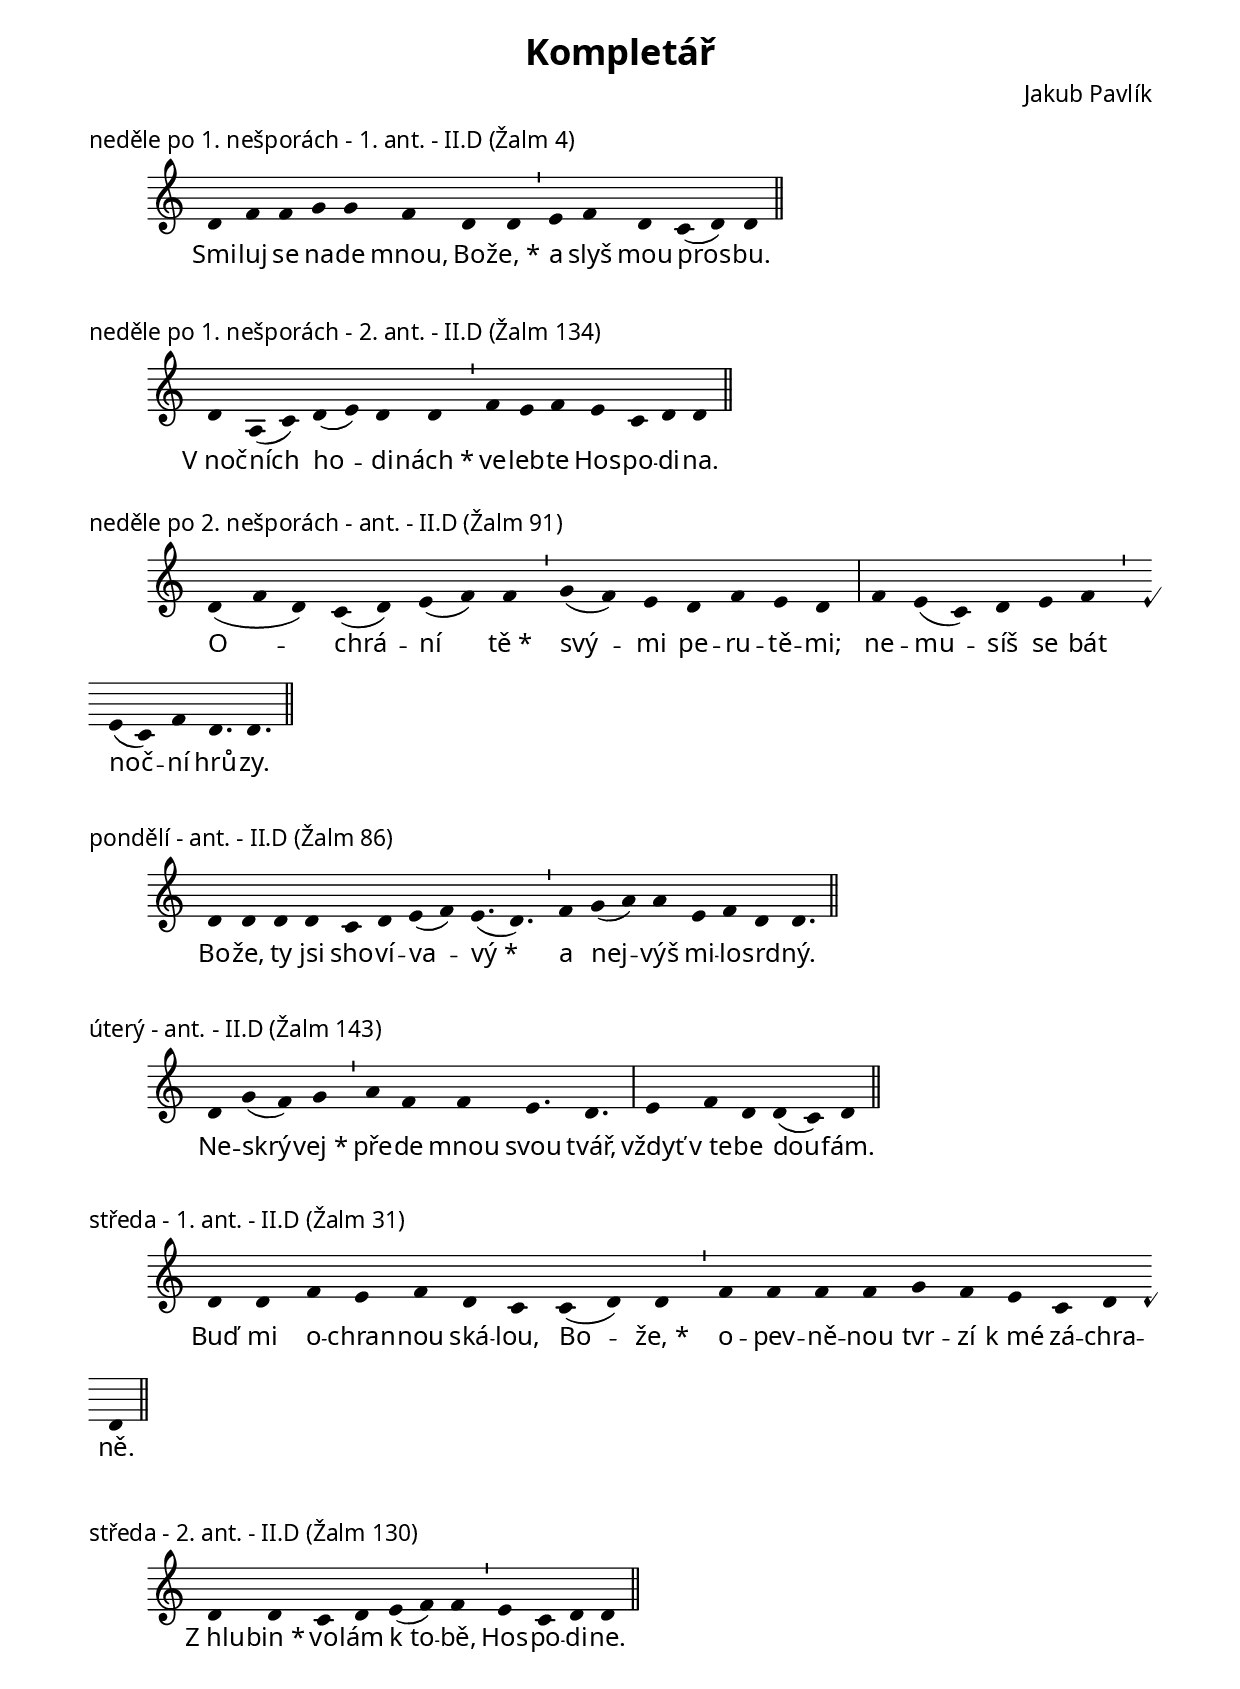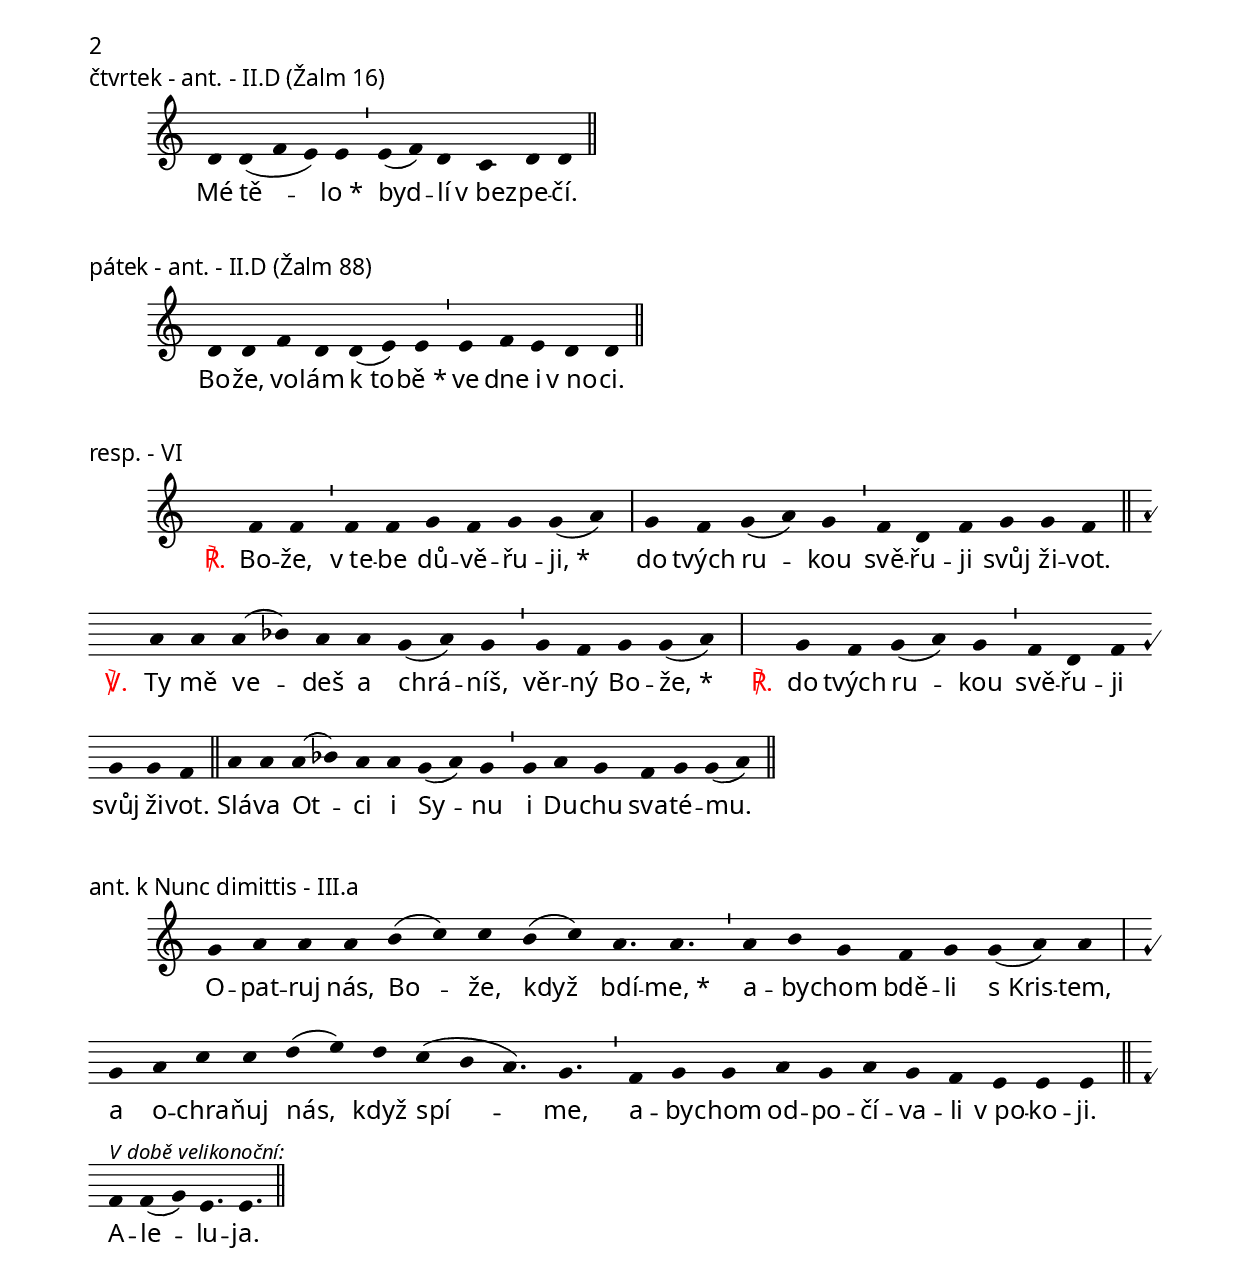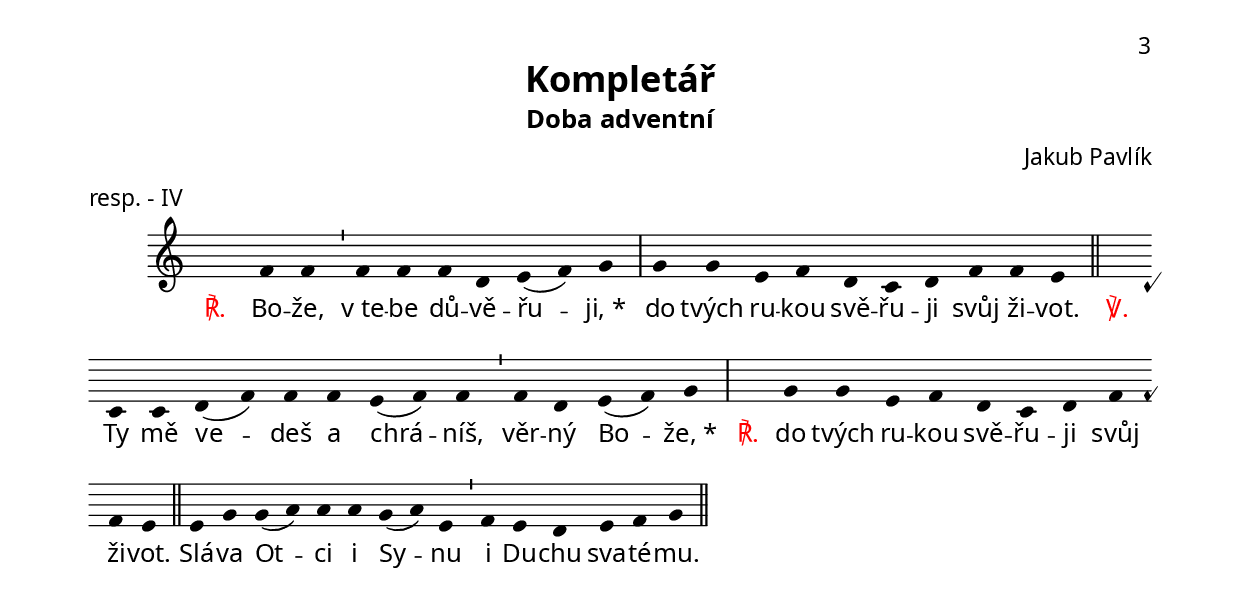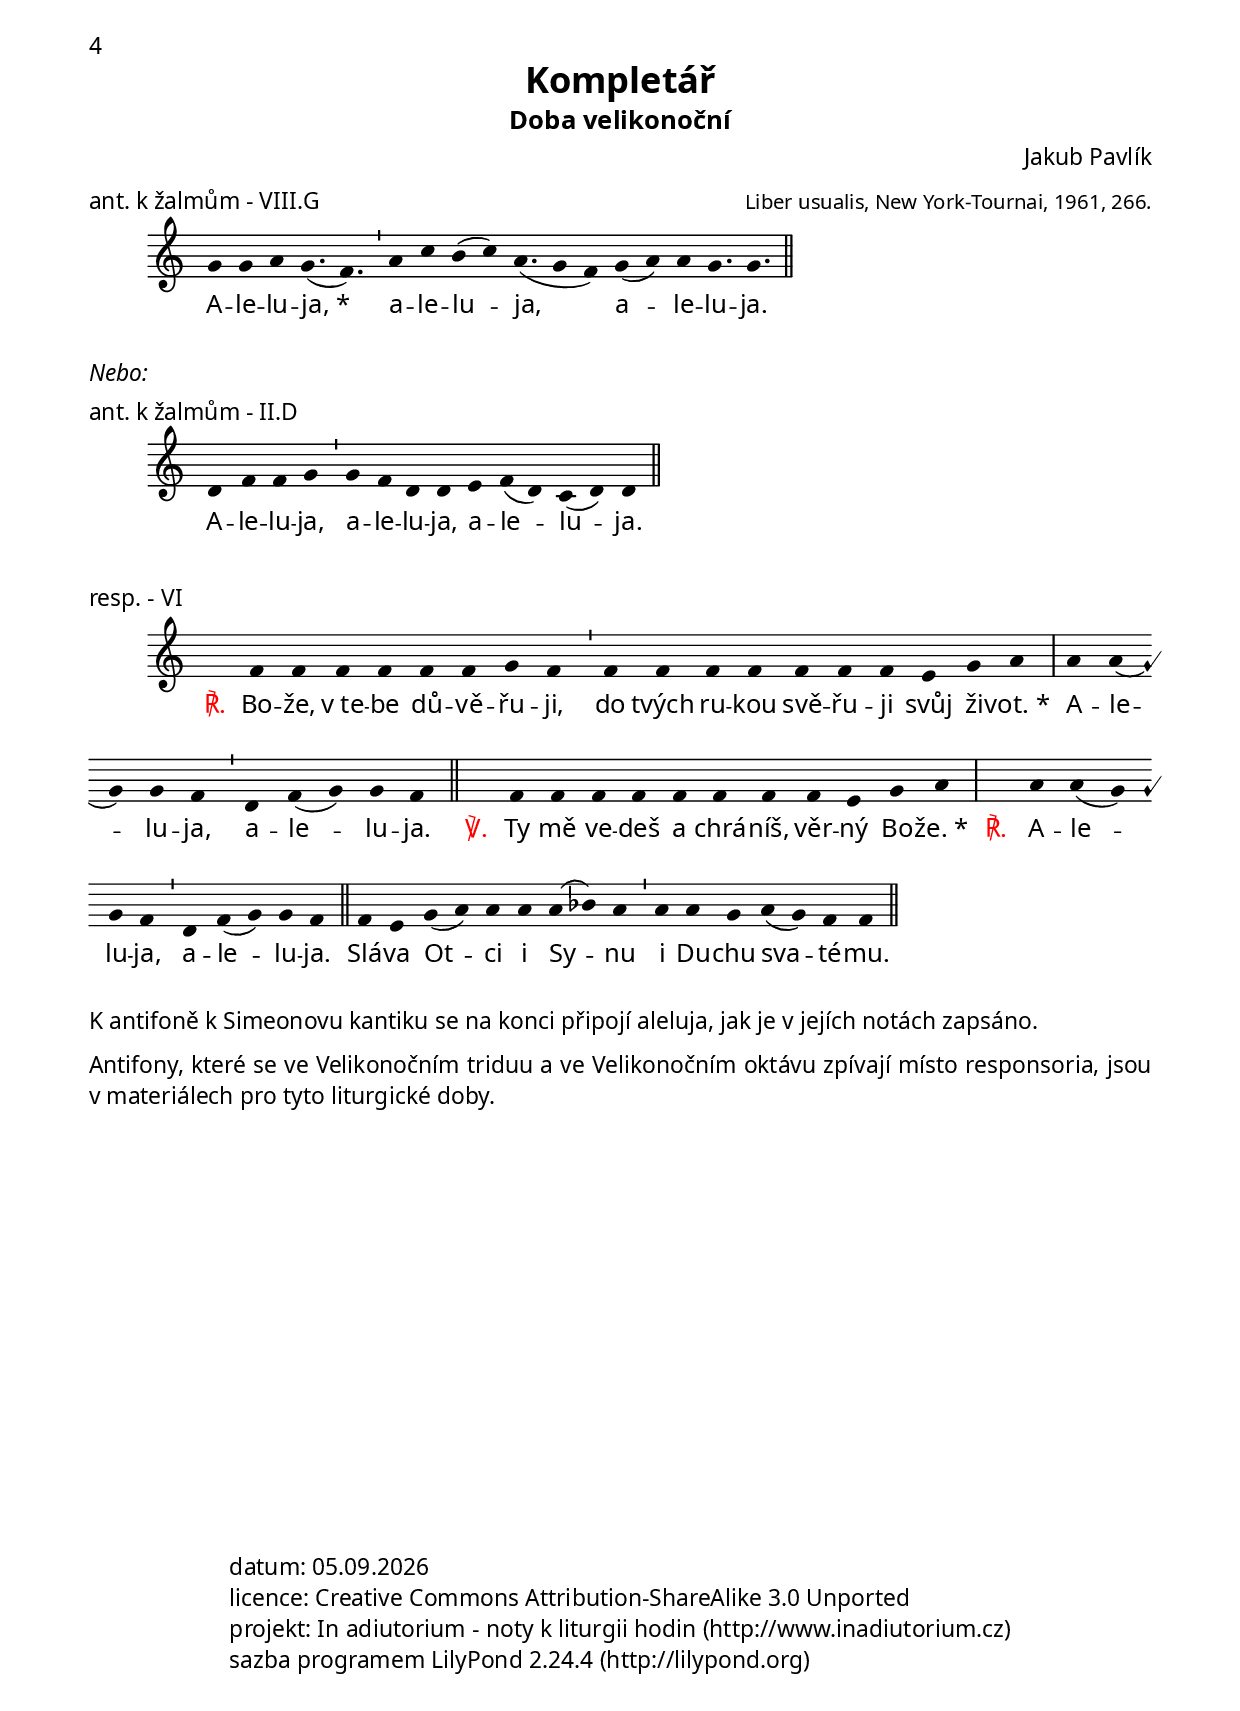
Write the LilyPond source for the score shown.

\version "2.19.4"

\header {
  title = "Kompletář"
  composer = "Jakub Pavlík"
}

\include "spolecne.ly"
\include "dilyresponsorii.ly"

\paper {
  ragged-bottom=##f
  ragged-last-bottom=##t
}

\score {
  \relative c' {
    \choralniRezim

    d4 f f g g f d d \barMin e f d c( d) d \barFinalis
  }
  \addlyrics {
    Smi -- luj se na -- de mnou, Bo -- že,_* a slyš mou pros -- bu.
  }
  \header {
    quid = "neděle po 1. nešporách - 1. ant."
    quidbreve = "1. ant."
    modus = "II"
    differentia = "D"
    psalmus = "Žalm 4"
    id = "nei1"
    piece = \markup\sestavTitulek
  }
}

\score {
  \relative c' {
    \choralniRezim
    d4 a( c) d( e) d d \barMin
    f4 e f e c d d4 \barFinalis
  }
  \addlyrics {
    V_noč -- ních ho -- di -- nách_* ve -- leb -- te Hos -- po -- di -- na.
  }
  \header {
    quid = "neděle po 1. nešporách - 2. ant."
    quidbreve = "2. ant."
    modus = "II"
    differentia = "D"
    psalmus = "Žalm 134"
    placet = "_V nočních_ je hodně neobvyklé - mám tu antifonu takhle rád, ale spíš není způsobilá stát se součástí kánonu českého chorálu"
    piece = \markup\sestavTitulek
    id = "nei2"
  }
}

\score {
  \relative c' {
    \choralniRezim
    d4( f d) c( d) e( f) f \barMin
    g( f) e d f e d \barMax
    f e( c) d e f \barMin
    e( c) f d4. d4. \barFinalis
  }
  \addlyrics {
    O -- chrá -- ní tě_* svý -- mi pe -- ru -- tě -- mi;
    ne -- mu -- síš se bát noč -- ní hrů -- zy.
  }
  \header {
    quid = "neděle po 2. nešporách - ant."
    quidbreve = "ant."
    modus = "II"
    differentia = "D"
    psalmus = "Žalm 91"
    placet = "starý nápěv, dnes už z korpusu ve více ohledech nelibě vyčnívá"
    piece = \markup\sestavTitulek
    id = "neii"
  }
}

\score {
  \relative c' {
    \choralniRezim
    d4 d d d c d e( f) e4.( d) \barMin f4 g( a) a e f d d4. \barFinalis
  }
  \addlyrics {
    Bo -- že, ty jsi sho -- ví -- va -- vý_* a nej -- výš mi -- lo -- srd -- ný.
  }
  \header {
    quid = "pondělí - ant."
    quidbreve = "ant."
    modus = "II"
    differentia = "D"
    placet = "ten velký skok působí nuceně/přehnaně/nepřirozeně"
    piece = \markup\sestavTitulek
    psalmus = "Žalm 86"
    id = "po"
  }
}

\score {
  \relative c' {
    \choralniRezim
    d4 g( f) g \barMin a f f e4. d \barMax
    e4 f d d( c) d \barFinalis
  }
  \addlyrics {
    Ne -- skrý -- vej_* pře -- de mnou svou tvář,
    vždyť v_te -- be dou -- fám.
  }
  \header {
    quid = "úterý - ant."
    quidbreve = "ant."
    modus = "II"
    differentia = "D"
    psalmus = "Žalm 143"
    placet = "také moje oblíbená antifona, ale začátek není pro modus II zrovna typický"
    piece = \markup\sestavTitulek
    id = "ut"
  }
}

\score {
  \relative c' {
    \choralniRezim
    d4 d f e f d c c( d) d \barMin
    f f f f g f e c d d \barFinalis
  }
  \addlyrics {
    Buď mi o -- chran -- nou ská -- lou, Bo -- že,_*
    o -- pev -- ně -- nou tvr -- zí k_mé zá -- chra -- ně.
  }
  \header {
    quid = "středa - 1. ant."
    quidbreve = "1. ant."
    modus = "II"
    differentia = "D"
    psalmus = "Žalm 31"
    piece = \markup\sestavTitulek
    id = "st1"
  }
}

\score {
  \relative c' {
    \choralniRezim
    d4 d c d e( f) f \barMin
    e c d d \barFinalis
  }
  \addlyrics {
    Z_hlu -- bin_* vo -- lám k_to -- bě, Hos -- po -- di -- ne.
  }
  \header {
    quid = "středa - 2. ant."
    quidbreve = "2. ant."
    modus = "II"
    differentia = "D"
    psalmus = "Žalm 130"
    piece = \markup\sestavTitulek
    id = "st2"
  }
}

\pageBreak % ZLOM

\score {
  \relative c' {
    \choralniRezim
    d4 d( f e) e \barMin e( f) d c d d \barFinalis
  }
  \addlyrics {
    Mé tě -- lo_* byd -- lí v_bez -- pe -- čí.
  }
  \header {
    quid = "čtvrtek - ant."
    quidbreve = "ant."
    modus = "II"
    differentia = "D"
    psalmus = "Žalm 16"
    piece = \markup\sestavTitulek
    placet = "spíš lépe"
    id = "ct"
  }
}

\score {
  \relative c' {
    \choralniRezim
    d4 d f d d( e) e \barMin e f e d d \barFinalis
  }
  \addlyrics {
    Bo -- že, vo -- lám k_to -- bě_* ve dne i v_no -- ci.
  }
  \header {
    quid = "pátek - ant."
    quidbreve = "ant."
    modus = "II"
    differentia = "D"
    psalmus = "Žalm 88"
    piece = \markup\sestavTitulek
    placet = "nepříliš zpěvná"
    id = "pa"
  }
}

\score {
  \relative c' {
    \choralniRezim

    % R
    \neviditelna f
    f4 f \barMin f f g f g g( a) \barMax
    g4 f g( a) g \barMin f d f g g f \barFinalis
    % V
    \neviditelna a
    a4 a a( bes) a a g( a) g \barMin g f g g( a) \barMax
    % R
    \neviditelna g
    g4 f g( a) g \barMin f d f g g f \barFinalis
    % Slava
    \respVIdoxologie \barFinalis
  }
  \addlyrics {
    \Response Bo -- že, v_te -- be dů -- vě -- řu -- ji,_*
    do tvých ru -- kou svě -- řu -- ji svůj ži -- vot.
    \Verse Ty mě ve -- deš a chrá -- níš, věr -- ný Bo -- že,_*
    \Response do tvých ru -- kou svě -- řu -- ji svůj ži -- vot.
    \textRespDoxologie
  }
  \header {
    quid = "resp."
    modus = "VI"
    piece = \markup {\sestavTitulekResp}
    id = "resp"
  }
}

\score {
  \relative c'' {
    \choralniRezim
    g4 a a a b( c) c b( c) a4. a \barMin
    a4 b g f g g( a) a \barMax
    g a c c d( e) d c( b a4.) g \barMin
    f4 g g a g a g f e e e \barFinalis
    f^\rubrVelikAleluja f( g) e4. e \barFinalis
  }
  \addlyrics {
    O -- pat -- ruj nás, Bo -- že, když bdí -- me,_*
    a -- by -- chom bdě -- li s_Kris -- tem,
    a o -- chra -- ňuj nás, když spí -- me,
    a -- by -- chom od -- po -- čí -- va -- li v_po -- ko -- ji.
    A -- le -- lu -- ja.
  }
  \header {
    quid = "ant. k Nunc dimittis"
    quidbreve = "ant."
    modus = "III"
    differentia = "a"
    psalmus = "Nunc dimittis"
    piece = \markup {\sestavTitulekBezZalmu}
    id = "sim"
  }
}

\bookpart {
  \header {
    subtitle = "Doba adventní"
  }

  \score {
    \relative c' {
      \choralniRezim

      % R
      \neviditelna f
      f4 f \barMin f f f d e( f) g \barMax
      g g e f d c d f f e \barFinalis
      % V
      \neviditelna d
      c c d( f) f f e( f) f \barMin f d e( f) g \barMax
      % R
      \neviditelna g
      g g e f d c d f f e \barFinalis
      % Slava
      \respIVdoxologie \barFinalis
    }
    \addlyrics {
      \Response Bo -- že, v_te -- be dů -- vě -- řu -- ji,_*
      do tvých ru -- kou svě -- řu -- ji svůj ži -- vot.
      \Verse Ty mě ve -- deš a chrá -- níš, věr -- ný Bo -- že,_*
      \Response do tvých ru -- kou svě -- řu -- ji svůj ži -- vot.
      \textRespDoxologie
    }
    \header {
      quid = "resp."
      modus = "IV"
      piece = \markup {\sestavTitulekResp}
      id = "resp-adv"
    }
  }
}

\bookpart {
  \header {
    subtitle = "Doba velikonoční"
  }

  % Tato cast obsahuje mene not a proto je lepsi, aby se, narozdil
  % od prvni casti, noty neroztahovaly na celou stranku, ale byly
  % nakupene nahore:
  \paper {
    ragged-bottom=##f
    ragged-last-bottom=##t
  }

  \score {
    \relative c'' {
      \choralniRezim
      g4 g a g4.( f) \barMin
      a4 c b( c) a4.( g4 f)
      g( a) a g4. g \barFinalis
    }
    \addlyrics {
      A -- le -- lu -- ja,_*
      a -- le -- lu -- ja,
      a -- le -- lu -- ja.
    }
    \header {
      quid = "ant. k žalmům"
      quidbreve = "ant."
      modus = "VIII"
      differentia = "G"
      psalmus = ""
      placet = "nebylo by lepší nevázat se na solesmeskou rytmizaci a vyjít z AR1912?"
      id = "pasch"
      piece = \markup {\sestavTitulekBezZalmu}
      fons_externus = "Liber usualis, New York-Tournai, 1961, 266."
    }
  }

  \markup\italic{Nebo:}

  \score {
    \relative c' {
      \choralniRezim
      d4 f f g \barMin
      g f d d
      e f( d) c( d) d \barFinalis
    }
    \addlyrics {
      A -- le -- lu -- ja,
      a -- le -- lu -- ja,
      a -- le -- lu -- ja.
    }
    \header {
      quid = "ant. k žalmům"
      quidbreve = "ant."
      modus = "II"
      differentia = "D"
      psalmus = ""
      fial = "kompletar.ly#nei1?upraveno&jiny text"
      id = "pasch2"
      piece = \markup {\sestavTitulekBezZalmu}
    }
  }

  \score {
    \relative c' {
      \choralniRezim

      % R
      \neviditelna f
      f4 f f f f f g f \barMin
      f f f f f f f e g a \barMax
      \respVIalelujaResponsum \barFinalis
      % V
      \neviditelna f
      f4 f f f f f f f e g a \barMax
      % R
      \neviditelna a
      \respVIalelujaResponsum \barFinalis
      % Slava
      \respVIalelujaDoxologie \barFinalis
    }
    \addlyrics {
      \Response Bo -- že, v_te -- be dů -- vě -- řu -- ji,
      do tvých ru -- kou svě -- řu -- ji svůj ži -- vot._* \textRespAleluja
      \Verse Ty mě ve -- deš a chrá -- níš, věr -- ný Bo -- že._*
      \Response \textRespAleluja
      \textRespDoxologie
    }
    \header {
      quid = "resp."
      modus = "VI"
      id = "paschresp"
      piece = \markup {\sestavTitulekResp}
    }
  }

  \markup\justify {K antifoně k Simeonovu kantiku se na konci připojí aleluja,
  jak je v jejích notách zapsáno.}

  \markup\justify {Antifony, které se ve Velikonočním triduu
  a ve Velikonočním oktávu zpívají místo responsoria, jsou
  "v materiálech" pro tyto liturgické doby.}
}